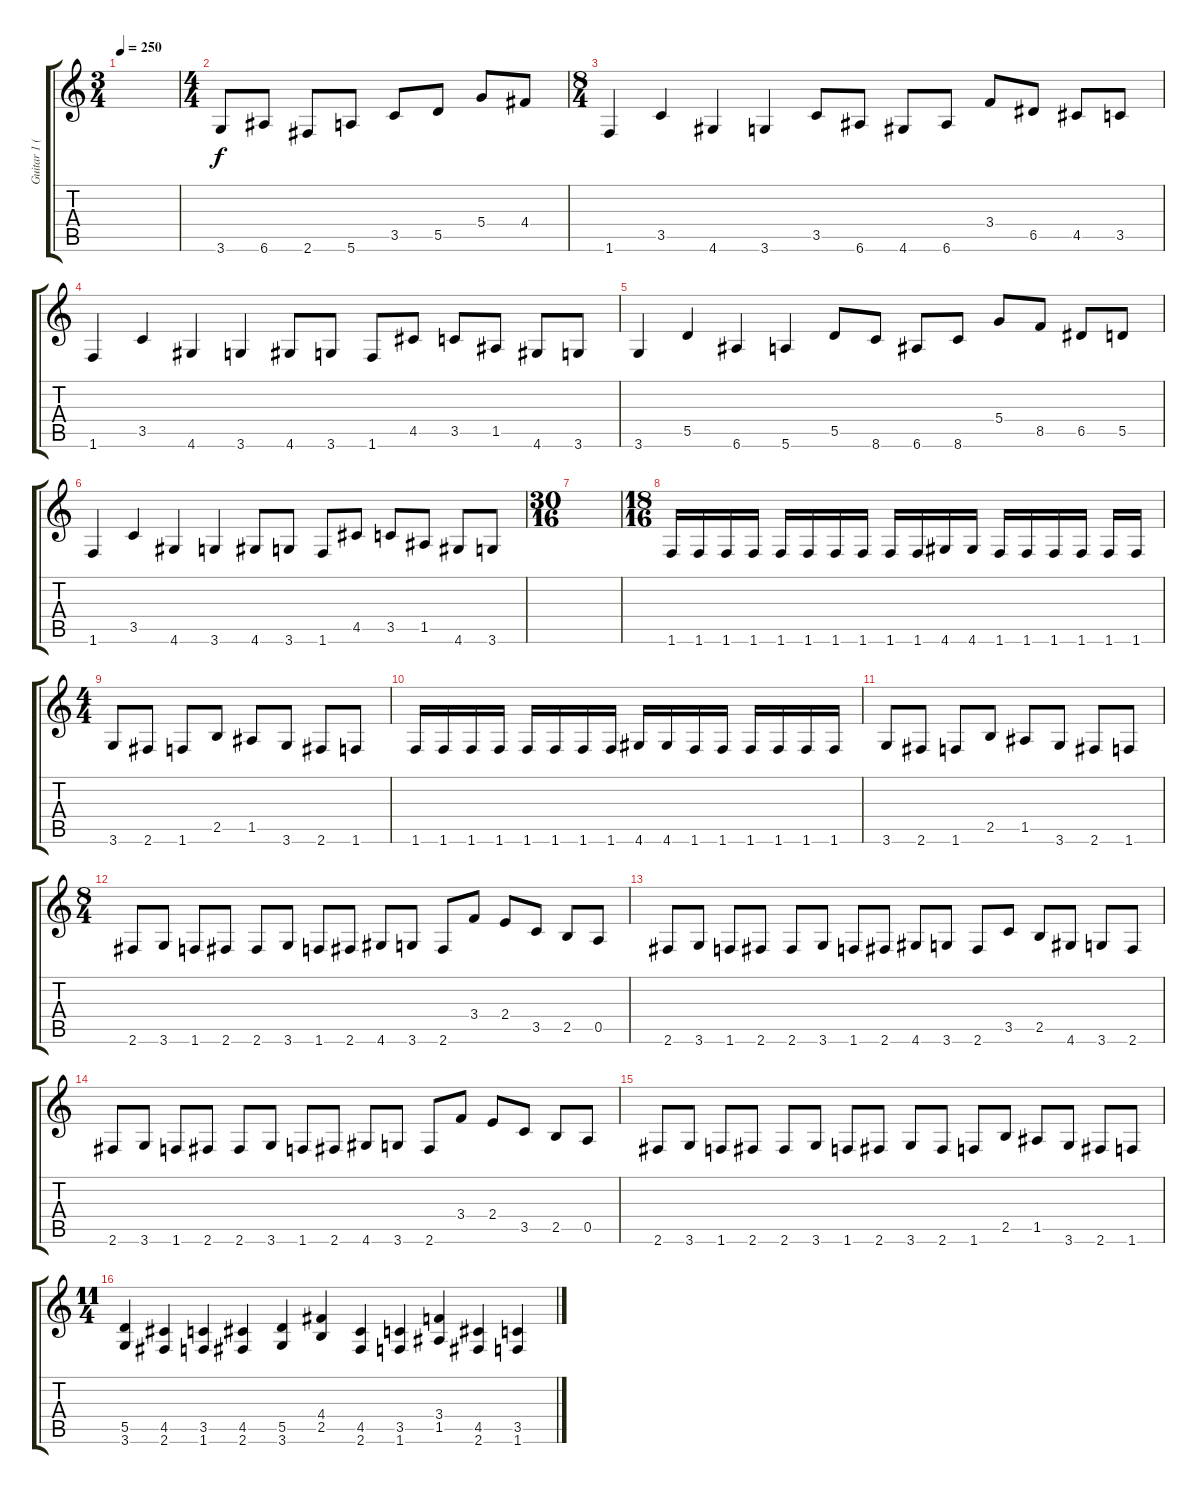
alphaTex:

\track ("Guitar 1 (Matt Sotelo)" "Guitar 1 (") {instrument distortionguitar}
\staff {score tabs}
\tuning (E4 B3 G3 D3 A2 E2) {hide}
\ts (3 4)
\tempo 250
\clef g2
\ks c
|
\ts (4 4)
3.6.8 6.6.8 2.6.8 5.6.8 3.5.8 5.5.8 5.4.8 4.4.8 |
\ts (8 4)
1.6.4 3.5.4 4.6.4 3.6.4 3.5.8 6.6.8 4.6.8 6.6.8 3.4.8 6.5.8 4.5.8 3.5.8 |
1.6.4 3.5.4 4.6.4 3.6.4 4.6.8 3.6.8 1.6.8 4.5.8 3.5.8 1.5.8 4.6.8 3.6.8 |
3.6.4 5.5.4 6.6.4 5.6.4 5.5.8 8.6.8 6.6.8 8.6.8 5.4.8 8.5.8 6.5.8 5.5.8 |
1.6.4 3.5.4 4.6.4 3.6.4 4.6.8 3.6.8 1.6.8 4.5.8 3.5.8 1.5.8 4.6.8 3.6.8 |
\ts (30 16)
|
\ts (18 16)
1.6.16 1.6.16 1.6.16 1.6.16 1.6.16 1.6.16 1.6.16 1.6.16 1.6.16 1.6.16 4.6.16 4.6.16 1.6.16 1.6.16 1.6.16 1.6.16 1.6.16 1.6.16 |
\ts (4 4)
3.6.8 2.6.8 1.6.8 2.5.8 1.5.8 3.6.8 2.6.8 1.6.8 |
1.6.16 1.6.16 1.6.16 1.6.16 1.6.16 1.6.16 1.6.16 1.6.16 4.6.16 4.6.16 1.6.16 1.6.16 1.6.16 1.6.16 1.6.16 1.6.16 |
3.6.8 2.6.8 1.6.8 2.5.8 1.5.8 3.6.8 2.6.8 1.6.8 |
\ts (8 4)
2.6.8 3.6.8 1.6.8 2.6.8 2.6.8 3.6.8 1.6.8 2.6.8 4.6.8 3.6.8 2.6.8 3.4.8 2.4.8 3.5.8 2.5.8 0.5.8 |
2.6.8 3.6.8 1.6.8 2.6.8 2.6.8 3.6.8 1.6.8 2.6.8 4.6.8 3.6.8 2.6.8 3.5.8 2.5.8 4.6.8 3.6.8 2.6.8 |
2.6.8 3.6.8 1.6.8 2.6.8 2.6.8 3.6.8 1.6.8 2.6.8 4.6.8 3.6.8 2.6.8 3.4.8 2.4.8 3.5.8 2.5.8 0.5.8 |
2.6.8 3.6.8 1.6.8 2.6.8 2.6.8 3.6.8 1.6.8 2.6.8 3.6.8 2.6.8 1.6.8 2.5.8 1.5.8 3.6.8 2.6.8 1.6.8 |
\ts (11 4)
(5.5 3.6).4 (4.5 2.6).4 (3.5 1.6).4 (4.5 2.6).4 (5.5 3.6).4 (4.4 2.5).4 (4.5 2.6).4 (3.5 1.6).4 (3.4 1.5).4 (4.5 2.6).4 (3.5 1.6).4
